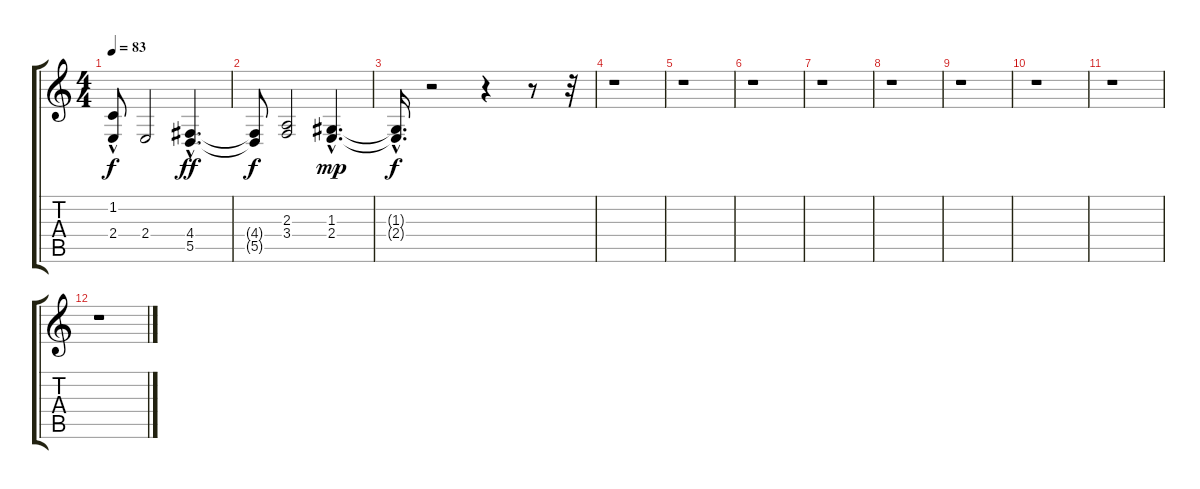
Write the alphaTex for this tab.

\track "" {instrument violin}
\staff {score tabs}
\tuning (E4 B3 G3 D3 A2 E2) {hide}
\ts (4 4)
\tempo 83
\clef g2
\ks c
(1.2{t} 2.4{hac t}).8{dy f} 2.4.2 (4.4{hac} 5.5{hac}).4{d dy ff} |
(4.4{t} 5.5{t}).8{dy f} (2.3 3.4).2 (1.3{hac} 2.4{hac}).4{d dy mp} |
(1.3{hac t} 2.4{hac t}).16{d dy f} r.2 r.4 r.8 r.32 |
r.1 |
r.1 |
r.1 |
r.1 |
r.1 |
r.1 |
r.1 |
r.1 |
r.1
